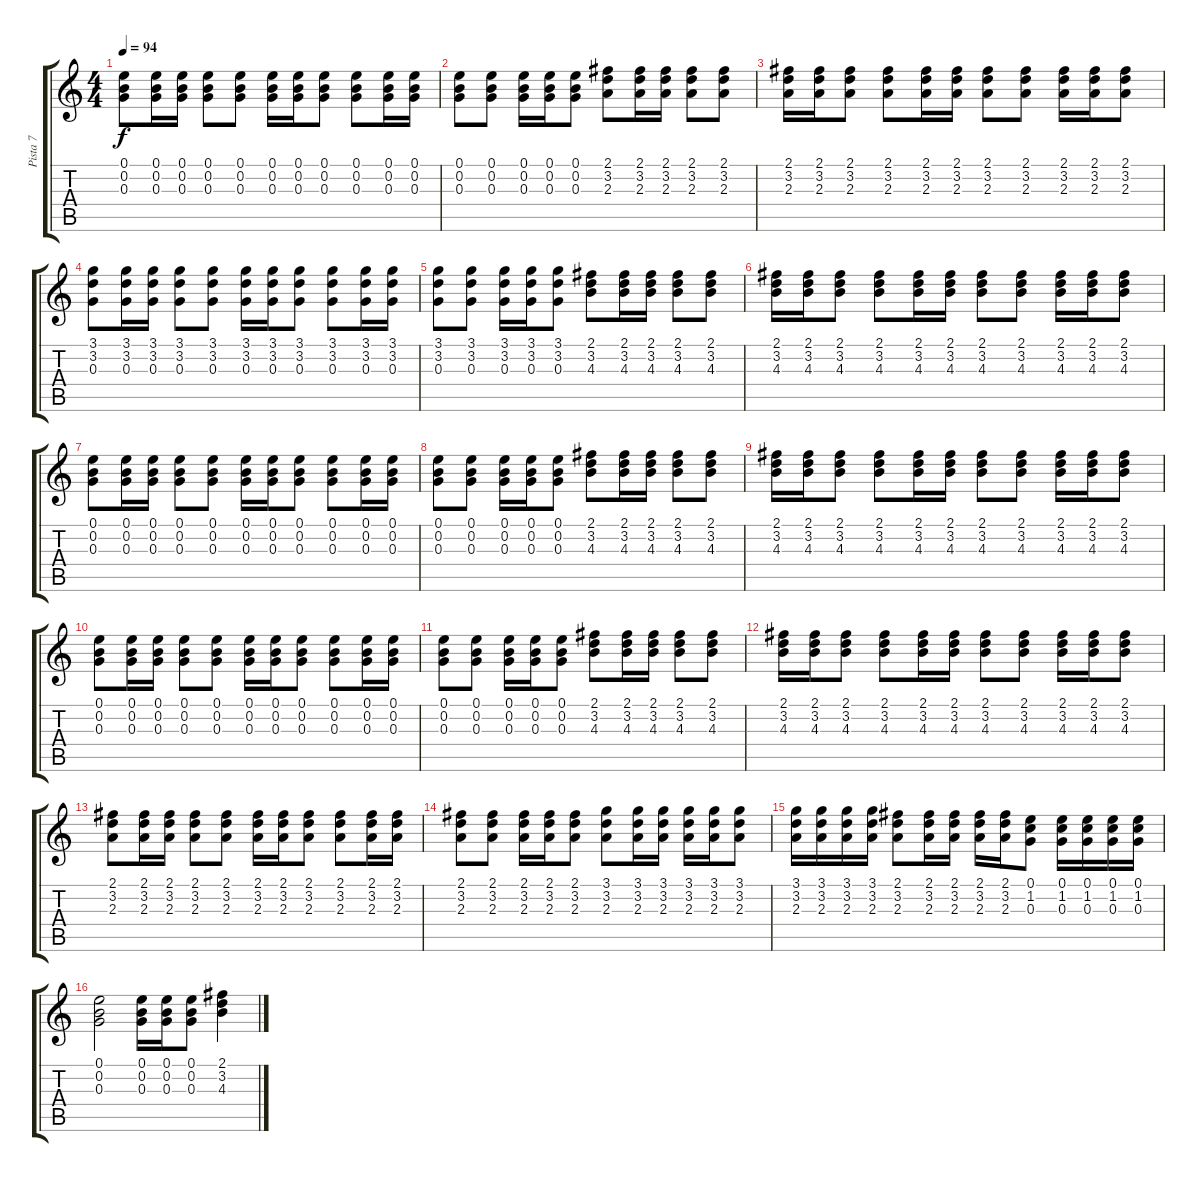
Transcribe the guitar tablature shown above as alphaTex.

\track ("Pista 7" "Pista 7") {instrument acousticguitarsteel}
\staff {score tabs}
\tuning (E4 B3 G3 D3 A2 E2) {hide}
\ts (4 4)
\tempo 94
\clef g2
\ks c
(0.1 0.2 0.3).8{dy f} (0.1 0.2 0.3).16 (0.1 0.2 0.3).16 (0.1 0.2 0.3).8 (0.1 0.2 0.3).8 (0.1 0.2 0.3).16 (0.1 0.2 0.3).16 (0.1 0.2 0.3).8 (0.1 0.2 0.3).8 (0.1 0.2 0.3).16 (0.1 0.2 0.3).16 |
(0.1 0.2 0.3).8 (0.1 0.2 0.3).8 (0.1 0.2 0.3).16 (0.1 0.2 0.3).16 (0.1 0.2 0.3).8 (2.1 3.2 2.3).8 (2.1 3.2 2.3).16 (2.1 3.2 2.3).16 (2.1 3.2 2.3).8 (2.1 3.2 2.3).8 |
(2.1 3.2 2.3).16 (2.1 3.2 2.3).16 (2.1 3.2 2.3).8 (2.1 3.2 2.3).8 (2.1 3.2 2.3).16 (2.1 3.2 2.3).16 (2.1 3.2 2.3).8 (2.1 3.2 2.3).8 (2.1 3.2 2.3).16 (2.1 3.2 2.3).16 (2.1 3.2 2.3).8 |
(3.1 3.2 0.3).8 (3.1 3.2 0.3).16 (3.1 3.2 0.3).16 (3.1 3.2 0.3).8 (3.1 3.2 0.3).8 (3.1 3.2 0.3).16 (3.1 3.2 0.3).16 (3.1 3.2 0.3).8 (3.1 3.2 0.3).8 (3.1 3.2 0.3).16 (3.1 3.2 0.3).16 |
(3.1 3.2 0.3).8 (3.1 3.2 0.3).8 (3.1 3.2 0.3).16 (3.1 3.2 0.3).16 (3.1 3.2 0.3).8 (2.1 3.2 4.3).8 (2.1 3.2 4.3).16 (2.1 3.2 4.3).16 (2.1 3.2 4.3).8 (2.1 3.2 4.3).8 |
(2.1 3.2 4.3).16 (2.1 3.2 4.3).16 (2.1 3.2 4.3).8 (2.1 3.2 4.3).8 (2.1 3.2 4.3).16 (2.1 3.2 4.3).16 (2.1 3.2 4.3).8 (2.1 3.2 4.3).8 (2.1 3.2 4.3).16 (2.1 3.2 4.3).16 (2.1 3.2 4.3).8 |
(0.1 0.2 0.3).8 (0.1 0.2 0.3).16 (0.1 0.2 0.3).16 (0.1 0.2 0.3).8 (0.1 0.2 0.3).8 (0.1 0.2 0.3).16 (0.1 0.2 0.3).16 (0.1 0.2 0.3).8 (0.1 0.2 0.3).8 (0.1 0.2 0.3).16 (0.1 0.2 0.3).16 |
(0.1 0.2 0.3).8 (0.1 0.2 0.3).8 (0.1 0.2 0.3).16 (0.1 0.2 0.3).16 (0.1 0.2 0.3).8 (2.1 3.2 4.3).8 (2.1 3.2 4.3).16 (2.1 3.2 4.3).16 (2.1 3.2 4.3).8 (2.1 3.2 4.3).8 |
(2.1 3.2 4.3).16 (2.1 3.2 4.3).16 (2.1 3.2 4.3).8 (2.1 3.2 4.3).8 (2.1 3.2 4.3).16 (2.1 3.2 4.3).16 (2.1 3.2 4.3).8 (2.1 3.2 4.3).8 (2.1 3.2 4.3).16 (2.1 3.2 4.3).16 (2.1 3.2 4.3).8 |
(0.1 0.2 0.3).8 (0.1 0.2 0.3).16 (0.1 0.2 0.3).16 (0.1 0.2 0.3).8 (0.1 0.2 0.3).8 (0.1 0.2 0.3).16 (0.1 0.2 0.3).16 (0.1 0.2 0.3).8 (0.1 0.2 0.3).8 (0.1 0.2 0.3).16 (0.1 0.2 0.3).16 |
(0.1 0.2 0.3).8 (0.1 0.2 0.3).8 (0.1 0.2 0.3).16 (0.1 0.2 0.3).16 (0.1 0.2 0.3).8 (2.1 3.2 4.3).8 (2.1 3.2 4.3).16 (2.1 3.2 4.3).16 (2.1 3.2 4.3).8 (2.1 3.2 4.3).8 |
(2.1 3.2 4.3).16 (2.1 3.2 4.3).16 (2.1 3.2 4.3).8 (2.1 3.2 4.3).8 (2.1 3.2 4.3).16 (2.1 3.2 4.3).16 (2.1 3.2 4.3).8 (2.1 3.2 4.3).8 (2.1 3.2 4.3).16 (2.1 3.2 4.3).16 (2.1 3.2 4.3).8 |
(2.1 3.2 2.3).8 (2.1 3.2 2.3).16 (2.1 3.2 2.3).16 (2.1 3.2 2.3).8 (2.1 3.2 2.3).8 (2.1 3.2 2.3).16 (2.1 3.2 2.3).16 (2.1 3.2 2.3).8 (2.1 3.2 2.3).8 (2.1 3.2 2.3).16 (2.1 3.2 2.3).16 |
(2.1 3.2 2.3).8 (2.1 3.2 2.3).8 (2.1 3.2 2.3).16 (2.1 3.2 2.3).16 (2.1 3.2 2.3).8 (3.1 3.2 2.3).8 (3.1 3.2 2.3).16 (3.1 3.2 2.3).16 (3.1 3.2 2.3).16 (3.1 3.2 2.3).16 (3.1 3.2 2.3).8 |
(3.1 3.2 2.3).16 (3.1 3.2 2.3).16 (3.1 3.2 2.3).16 (3.1 3.2 2.3).16 (2.1 3.2 2.3).8 (2.1 3.2 2.3).16 (2.1 3.2 2.3).16 (2.1 3.2 2.3).16 (2.1 3.2 2.3).16 (0.1 1.2 0.3).8 (0.1 1.2 0.3).16 (0.1 1.2 0.3).16 (0.1 1.2 0.3).16 (0.1 1.2 0.3).16 |
(0.1 0.2 0.3).2 (0.1 0.2 0.3).16 (0.1 0.2 0.3).16 (0.1 0.2 0.3).8 (2.1 3.2 4.3).4
